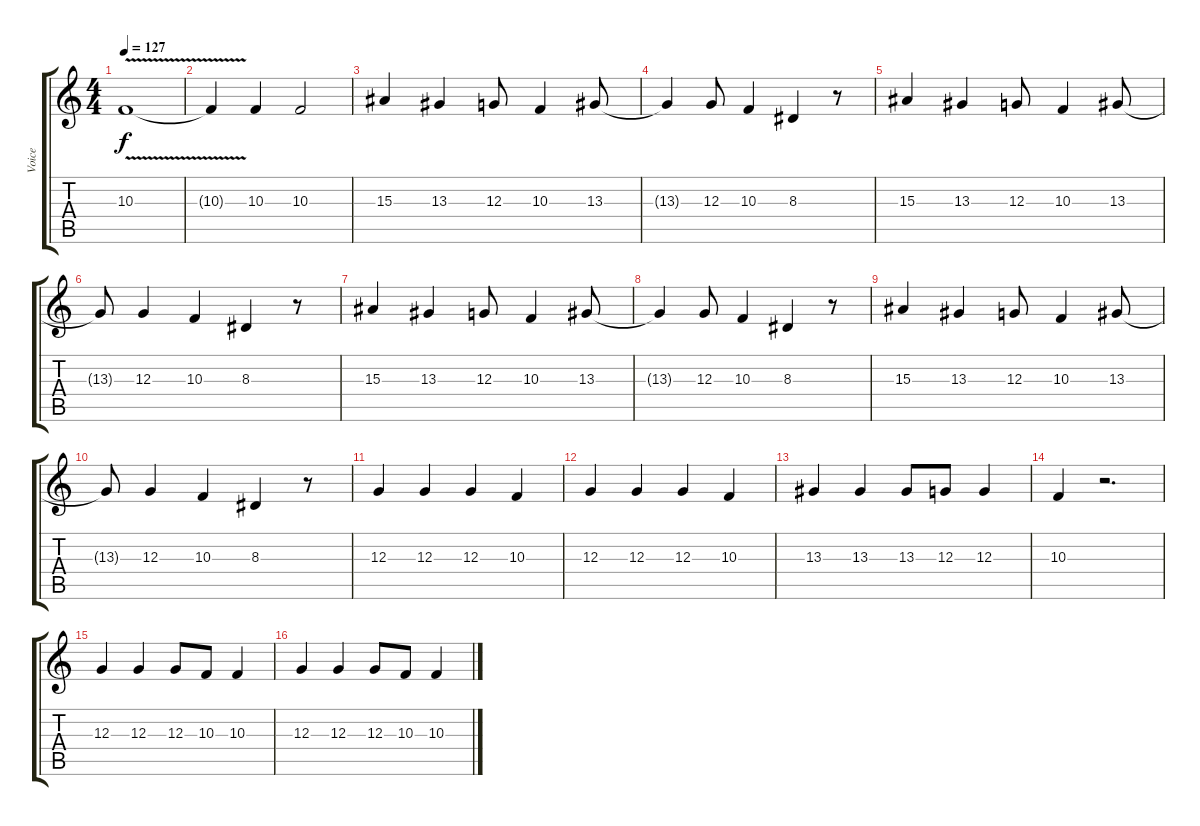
\track ("Voice" "Voice") {instrument fx4atmosphere}
\staff {score tabs}
\tuning (E4 B3 G3 D3 A2 E2) {hide}
\ts (4 4)
\tempo 127
\clef g2
\ks c
10.3{v}.1{dy f} |
10.3{t}.4 10.3.4 10.3.2 |
15.3.4 13.3.4 12.3.8 10.3.4 13.3.8 |
13.3{t}.4 12.3.8 10.3.4 8.3.4 r.8 |
15.3.4 13.3.4 12.3.8 10.3.4 13.3.8 |
13.3{t}.8 12.3.4 10.3.4 8.3.4 r.8 |
15.3.4 13.3.4 12.3.8 10.3.4 13.3.8 |
13.3{t}.4 12.3.8 10.3.4 8.3.4 r.8 |
15.3.4 13.3.4 12.3.8 10.3.4 13.3.8 |
13.3{t}.8 12.3.4 10.3.4 8.3.4 r.8 |
12.3.4 12.3.4 12.3.4 10.3.4 |
12.3.4 12.3.4 12.3.4 10.3.4 |
13.3.4 13.3.4 13.3.8 12.3.8 12.3.4 |
10.3.4 r.2{d} |
12.3.4 12.3.4 12.3.8 10.3.8 10.3.4 |
12.3.4 12.3.4 12.3.8 10.3.8 10.3.4
